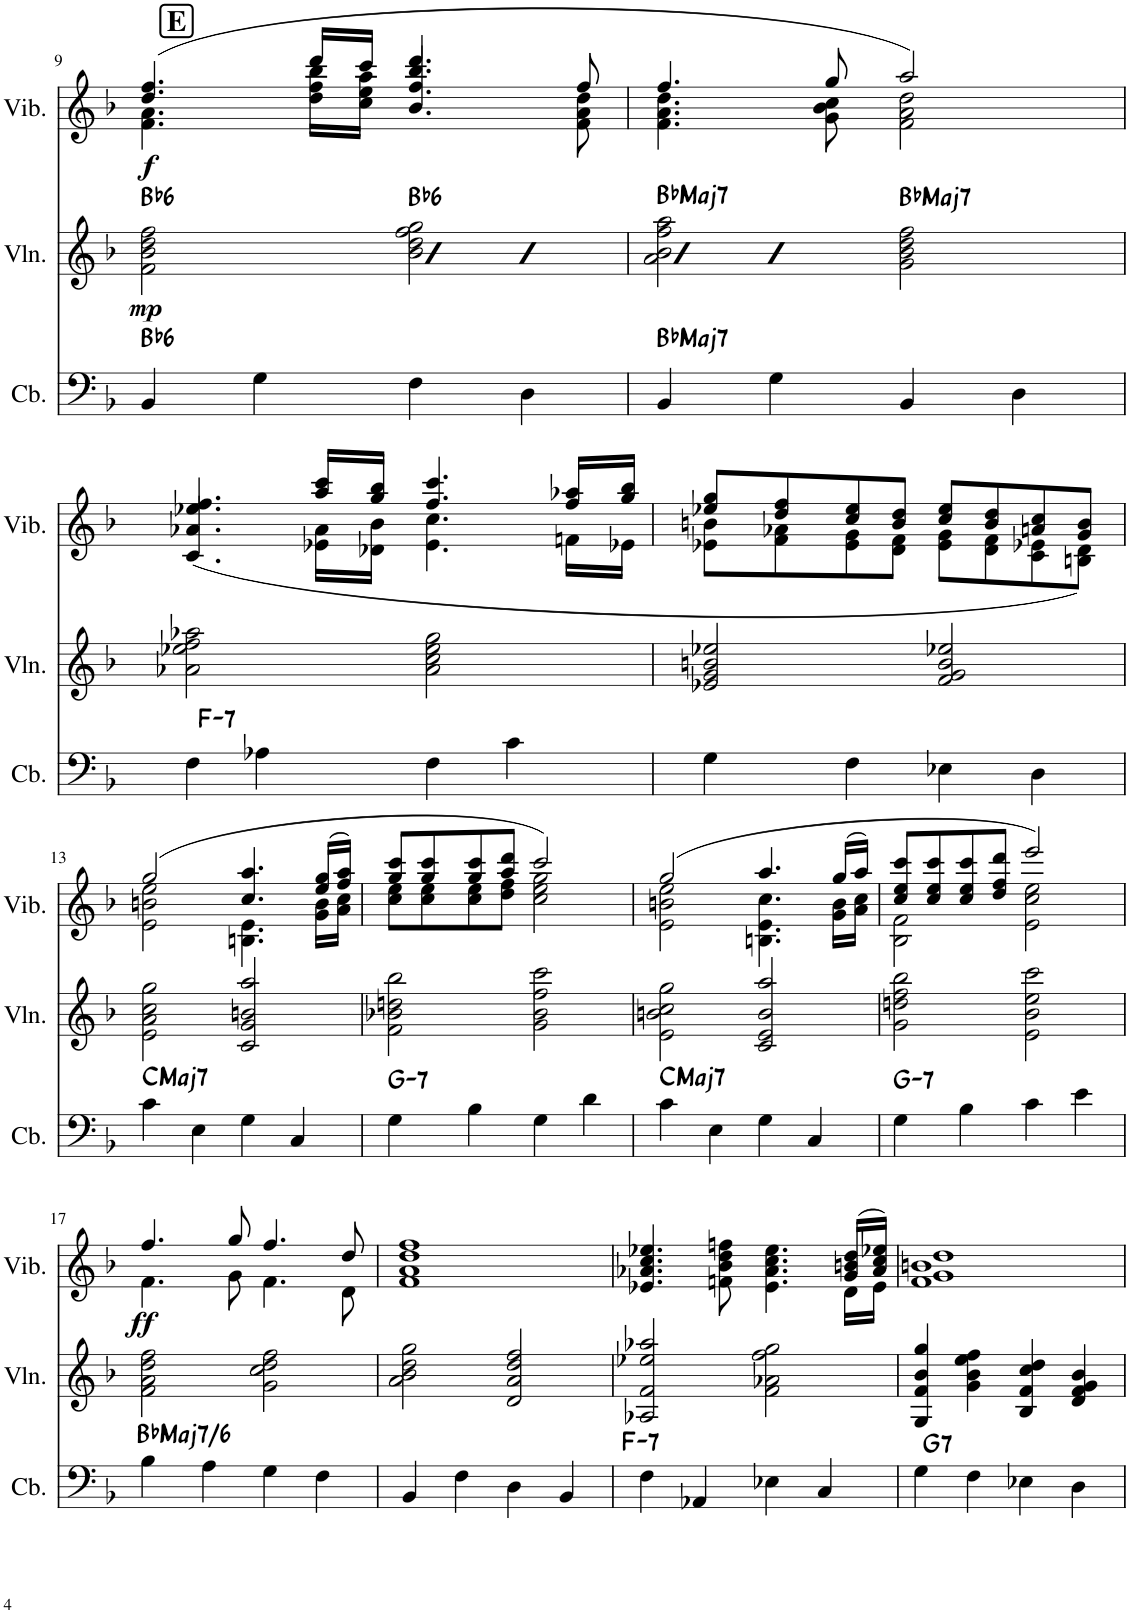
**kern	**harte	**kern	**dynam	**harte	**kern	**dynam
*part3	*part3	*part2	*part2	*part2	*part1	*part1
*staff3	*	*staff2	*staff2	*	*staff1	*staff1
*I"Contrebasse	*	*I"Violon	*	*	*I"Vibraphone	*
*I'Cb.	*	*I'Vln.	*	*	*I'Vib.	*
!!LO:PB:g=z
*clefF4	*	*clefG2	*	*	*clefG2	*
*Trd7c12	*	*	*	*	*	*
*k[b-]	*	*k[b-]	*	*	*k[b-]	*
*M4/4	*	*M4/4	*	*	*M4/4	*
!!LO:REH:place=s1:a:B:cj:fs=14:t=E
=9	=9	=9	=9	=9	=9	=9
*	*	*^	*	*	*^	*
!	!LO:H:kt=6	!	!	!LO:DY:b	!LO:H:kt=6	!	!	!LO:DY:b
4BB-/	Bb:maj6	2f\ 2b-\ 2dd\ 2ff\	2ryy	mp	Bb:maj6	(4.dd/ 4.ff/	4.f\ 4.a\	f
4G\	.	.	.	.	.	.	.	.
.	.	.	.	.	.	16ddd/LL	16dd\ 16ff\ 16bb-\LL	.
.	.	.	.	.	.	16ccc/JJ	16cc\ 16ee\ 16aa\JJ	.
!	!	!	!	!	!LO:H:kt=6	!	!	!
4F\	.	4B-	2b-\ 2dd\ 2ff\ 2gg\	.	Bb:maj6	4.ddd/	4.b-/ 4.ff/ 4.bb-/	.
4D\	.	4B-	.	.	.	.	.	.
.	.	.	.	.	.	8ff/	8f\ 8a\ 8dd\	.
=10	=10	=10	=10	=10	=10	=10	=10	=10
!	!LO:H:kt=Maj7	!	!	!	!LO:H:kt=Maj7	!	!	!
4BB-/	Bb:maj7	4B-	2a\ 2b-\ 2ff\ 2aa\	.	Bb:maj7	4.ff/	4.f\ 4.a\ 4.dd\	.
4G\	.	4B-	.	.	.	.	.	.
.	.	.	.	.	.	8gg/	8g\ 8b-\ 8cc\	.
!	!	!	!	!	!LO:H:kt=Maj7	!	!	!
4BB-/	.	2g\ 2b-\ 2dd\ 2ff\	2ryy	.	Bb:maj7	2aa/)	2f\ 2a\ 2dd\	.
4D\	.	.	.	.	.	.	.	.
*	*	*v	*v	*	*	*	*	*
!!LO:LB:g=z	!!
=11	=11	=11	=11	=11	=11	=11	=11
!	!LO:H:kt=7	!	!	!	!	!	!
4F\	F:min7	2a-X\ 2ee-X\ 2ff\ 2aa-X\	.	.	4.ee-X/ 4.ff/	(4.c/ 4.a-X/	.
4A-X\	.	.	.	.	.	.	.
.	.	.	.	.	16aa/ 16ccc/LL	16e-X\ 16a-\LL	.
.	.	.	.	.	16gg/ 16bb-/JJ	16d-X\ 16b-\JJ	.
4F\	.	2a-\ 2cc\ 2ee-\ 2gg\	.	.	4.ff/ 4.ccc/	4.e-\ 4.cc\	.
4c\	.	.	.	.	.	.	.
.	.	.	.	.	16ff/ 16aa-X/LL	16fn\LL	.
.	.	.	.	.	16gg/ 16bb-/JJ	16e-X\JJ	.
=12	=12	=12	=12	=12	=12	=12	=12
4G\	.	2e-X/ 2g/ 2bn/ 2ee-X/	.	.	8ee-X/ 8gg/L	8e-X\ 8bn\L	.
.	.	.	.	.	8dd/ 8ff/	8f\ 8a-X\	.
4F\	.	.	.	.	8cc/ 8ee-/	8e-\ 8g\	.
.	.	.	.	.	8b/ 8dd/J	8d\ 8f\J	.
4E-X\	.	2f/ 2g/ 2b/ 2ee-X/	.	.	8cc/ 8ee-/L	8e-\ 8g\L	.
.	.	.	.	.	8b/ 8dd/	8d\ 8f\	.
4D\	.	.	.	.	8an/ 8cc/	8c\ 8e-X\	.
.	.	.	.	.	8g/ 8b/J	8Bn\ 8d\J)	.
!!LO:LB:g=z	!!
=13	=13	=13	=13	=13	=13	=13	=13
!	!LO:H:kt=Maj7	!	!	!	!	!	!
4c\	C:maj7	2e\ 2a\ 2cc\ 2gg\	.	.	(2gg/	2e\ 2bn\ 2ee\	.
4E\	.	.	.	.	.	.	.
4G\	.	2c/ 2g/ 2bn/ 2aa/	.	.	4.cc/ 4.aa/	4.Bn\ 4.e\	.
4C/	.	.	.	.	.	.	.
.	.	.	.	.	(16ee/ 16gg/LL	16g\ 16b\LL	.
.	.	.	.	.	16ff/ 16aa/JJ)	16a\ 16cc\JJ	.
=14	=14	=14	=14	=14	=14	=14	=14
!	!LO:H:kt=7	!	!	!	!	!	!
4G\	G:min7	2f\ 2b-X\ 2ddn\ 2bb-\	.	.	8gg/ 8ccc/L	8cc\ 8ee\L	.
.	.	.	.	.	8gg/ 8ccc/	8cc\ 8ee\	.
4B-\	.	.	.	.	8gg/ 8ccc/	8cc\ 8ee\	.
.	.	.	.	.	8aa/ 8ddd/J	8dd\ 8ff\J	.
4G\	.	2g\ 2b-\ 2ff\ 2ccc\	.	.	2ccc/)	2cc\ 2ee\ 2gg\	.
4d\	.	.	.	.	.	.	.
=15	=15	=15	=15	=15	=15	=15	=15
!	!LO:H:kt=Maj7	!	!	!	!	!	!
4c\	C:maj7	2e\ 2bn\ 2cc\ 2gg\	.	.	(2gg/	2e\ 2bn\ 2ee\	.
4E\	.	.	.	.	.	.	.
4G\	.	2c/ 2e/ 2b/ 2aa/	.	.	4.aa/	4.Bn\ 4.e\ 4.cc\	.
4C/	.	.	.	.	.	.	.
.	.	.	.	.	(16gg/LL	16g\ 16b\LL	.
.	.	.	.	.	16aa/JJ)	16a\ 16cc\JJ	.
=16	=16	=16	=16	=16	=16	=16	=16
!	!LO:H:kt=7	!	!	!	!	!	!
4G\	G:min7	2g\ 2ddn\ 2ff\ 2bb-\	.	.	8cc/ 8ee/ 8ccc/L	2B-\ 2f\	.
.	.	.	.	.	8cc/ 8ee/ 8ccc/	.	.
4B-\	.	.	.	.	8cc/ 8ee/ 8ccc/	.	.
.	.	.	.	.	8dd/ 8ff/ 8ddd/J	.	.
4c\	.	2e\ 2b-\ 2ee\ 2ccc\	.	.	2eee/)	2e\ 2cc\ 2ee\	.
4e\	.	.	.	.	.	.	.
!!LO:LB:g=z	!!
=17	=17	=17	=17	=17	=17	=17	=17
!	!LO:H:kt=Maj7/6	!	!	!	!	!	!LO:DY:b
4B-\	Bb:maj	2f\ 2a\ 2dd\ 2ff\	.	.	4.ff/	4.f\	ff
4A\	.	.	.	.	.	.	.
.	.	.	.	.	8gg/	8g\	.
4G\	.	2g\ 2cc\ 2dd\ 2ff\	.	.	4.ff/	4.f\	.
4F\	.	.	.	.	.	.	.
.	.	.	.	.	8dd/	8d\	.
=18	=18	=18	=18	=18	=18	=18	=18
4BB-/	.	2a\ 2b-\ 2dd\ 2gg\	.	.	1a 1dd 1ff	1f	.
4F\	.	.	.	.	.	.	.
4D\	.	2d/ 2a/ 2dd/ 2ff/	.	.	.	.	.
4BB-/	.	.	.	.	.	.	.
=19	=19	=19	=19	=19	=19	=19	=19
!	!LO:H:kt=7	!	!	!	!	!	!
4F\	F:min7	2A-X/ 2f/ 2ee-X/ 2aa-X/	.	.	4.e-X/ 4.a-X/ 4.cc/ 4.ee-X/	2..ryy	.
4AA-X/	.	.	.	.	.	.	.
.	.	.	.	.	8fn\ 8b-\ 8dd\ 8ffn\	.	.
4E-X\	.	2f\ 2a-X\ 2ff\ 2gg\	.	.	4.e-\ 4.a-\ 4.cc\ 4.ee-\	.	.
4C/	.	.	.	.	.	.	.
.	.	.	.	.	(16g/ 16bn/ 16dd/LL	16d\LL	.
.	.	.	.	.	16a-/ 16cc/ 16ee-X/JJ)	16e-\JJ	.
=20	=20	=20	=20	=20	=20	=20	=20
!	!LO:H:kt=7	!	!	!	!	!	!
4G\	G:7	4G/ 4f/ 4b-/ 4gg/	.	.	1g 1dd	1f 1bn	.
4F\	.	4g\ 4b-\ 4ee\ 4ff\	.	.	.	.	.
4E-X\	.	4B-/ 4f/ 4cc/ 4dd/	.	.	.	.	.
4D\	.	4d/ 4f/ 4g/ 4b-/	.	.	.	.	.
*	*	*	*	*	*v	*v	*
=	=	=	=	=	=	=
*-	*-	*-	*-	*-	*-	*-
